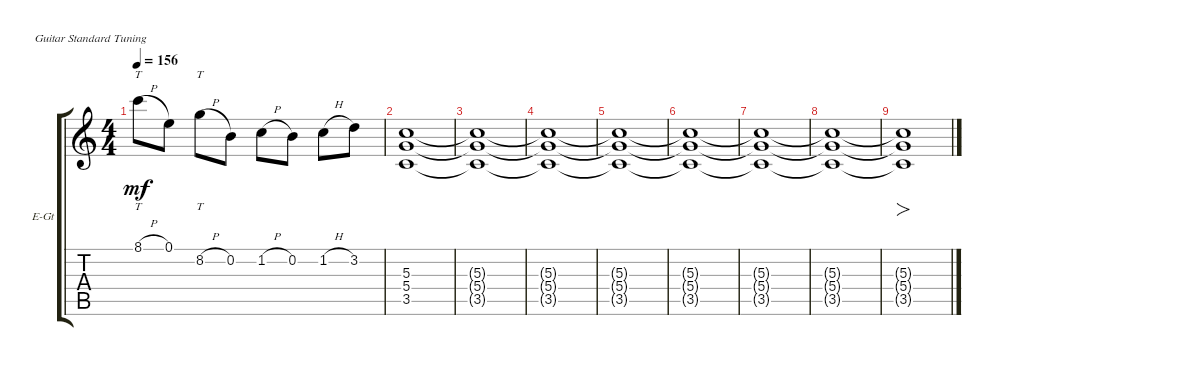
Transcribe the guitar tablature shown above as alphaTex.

\defaultSystemsLayout 4
\bracketExtendMode groupsimilarinstruments
\firstSystemTrackNameOrientation horizontal
\otherSystemsTrackNameOrientation horizontal
\track ("Electric Guitar" "E-Gt") {instrument distortionguitar}
\staff {score tabs}
\tuning (E4 B3 G3 D3 A2 E2)
\ts (4 4)
\tempo 156
\clef g2
\scale
0.333333
\ks c
8.1{h}.8{tt dy mf} 0.1.8 8.2{h}.8{tt} 0.2.8 1.2{h}.8 0.2.8 1.2{h}.8 3.2.8 |
\scale
0.333333 (3.5 5.4 5.3).1 |
\scale
0.333333 (3.5{t} 5.4{t} 5.3{t}).1 |
\scale
0.333333 (3.5{t} 5.4{t} 5.3{t}).1 |
\scale
0.333333 (3.5{t} 5.4{t} 5.3{t}).1 |
\scale
0.333333 (3.5{t} 5.4{t} 5.3{t}).1 |
\scale
0.333333 (3.5{t} 5.4{t} 5.3{t}).1 |
\scale
0.333333 (3.5{t} 5.4{t} 5.3{t}).1 |
\scale
0.333333 (3.5{t} 5.4{t} 5.3{t}).1{fo} |
\scale
0.333333 |
\scale
0.333333 |
\scale
0.333333 |
\scale
0.333333 |
\scale
0.333333 |
\scale
0.333333 |
\scale
0.333333
